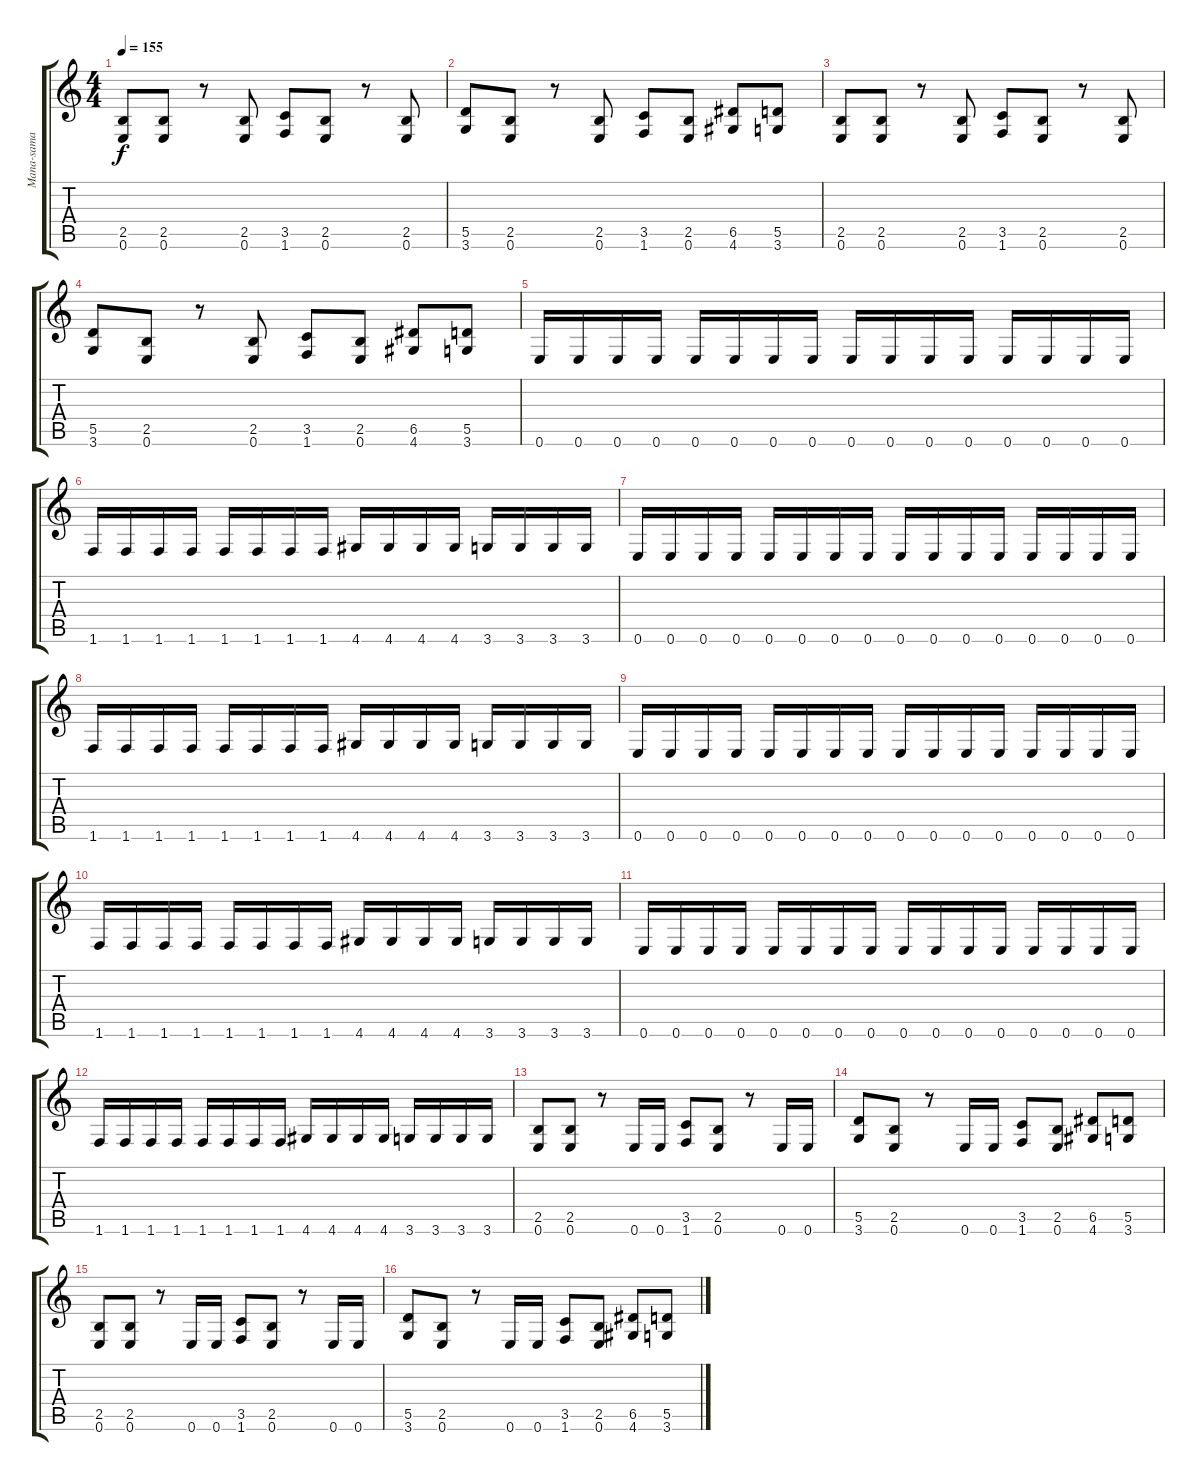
\track ("Mana-sama" "Mana-sama") {instrument distortionguitar}
\staff {score tabs}
\tuning (E4 B3 G3 D3 A2 E2) {hide}
\ts (4 4)
\tempo 155
\clef g2
\ks c
(2.5 0.6).8{dy f} (2.5 0.6).8 r.8 (2.5 0.6).8 (3.5 1.6).8 (2.5 0.6).8 r.8 (2.5 0.6).8 |
(5.5 3.6).8 (2.5 0.6).8 r.8 (2.5 0.6).8 (3.5 1.6).8 (2.5 0.6).8 (6.5 4.6).8 (5.5 3.6).8 |
(2.5 0.6).8 (2.5 0.6).8 r.8 (2.5 0.6).8 (3.5 1.6).8 (2.5 0.6).8 r.8 (2.5 0.6).8 |
(5.5 3.6).8 (2.5 0.6).8 r.8 (2.5 0.6).8 (3.5 1.6).8 (2.5 0.6).8 (6.5 4.6).8 (5.5 3.6).8 |
0.6.16 0.6.16 0.6.16 0.6.16 0.6.16 0.6.16 0.6.16 0.6.16 0.6.16 0.6.16 0.6.16 0.6.16 0.6.16 0.6.16 0.6.16 0.6.16 |
1.6.16 1.6.16 1.6.16 1.6.16 1.6.16 1.6.16 1.6.16 1.6.16 4.6.16 4.6.16 4.6.16 4.6.16 3.6.16 3.6.16 3.6.16 3.6.16 |
0.6.16 0.6.16 0.6.16 0.6.16 0.6.16 0.6.16 0.6.16 0.6.16 0.6.16 0.6.16 0.6.16 0.6.16 0.6.16 0.6.16 0.6.16 0.6.16 |
1.6.16 1.6.16 1.6.16 1.6.16 1.6.16 1.6.16 1.6.16 1.6.16 4.6.16 4.6.16 4.6.16 4.6.16 3.6.16 3.6.16 3.6.16 3.6.16 |
0.6.16 0.6.16 0.6.16 0.6.16 0.6.16 0.6.16 0.6.16 0.6.16 0.6.16 0.6.16 0.6.16 0.6.16 0.6.16 0.6.16 0.6.16 0.6.16 |
1.6.16 1.6.16 1.6.16 1.6.16 1.6.16 1.6.16 1.6.16 1.6.16 4.6.16 4.6.16 4.6.16 4.6.16 3.6.16 3.6.16 3.6.16 3.6.16 |
0.6.16 0.6.16 0.6.16 0.6.16 0.6.16 0.6.16 0.6.16 0.6.16 0.6.16 0.6.16 0.6.16 0.6.16 0.6.16 0.6.16 0.6.16 0.6.16 |
1.6.16 1.6.16 1.6.16 1.6.16 1.6.16 1.6.16 1.6.16 1.6.16 4.6.16 4.6.16 4.6.16 4.6.16 3.6.16 3.6.16 3.6.16 3.6.16 |
(2.5 0.6).8 (2.5 0.6).8 r.8 0.6.16 0.6.16 (3.5 1.6).8 (2.5 0.6).8 r.8 0.6.16 0.6.16 |
(5.5 3.6).8 (2.5 0.6).8 r.8 0.6.16 0.6.16 (3.5 1.6).8 (2.5 0.6).8 (6.5 4.6).8 (5.5 3.6).8 |
(2.5 0.6).8 (2.5 0.6).8 r.8 0.6.16 0.6.16 (3.5 1.6).8 (2.5 0.6).8 r.8 0.6.16 0.6.16 |
(5.5 3.6).8 (2.5 0.6).8 r.8 0.6.16 0.6.16 (3.5 1.6).8 (2.5 0.6).8 (6.5 4.6).8 (5.5 3.6).8
